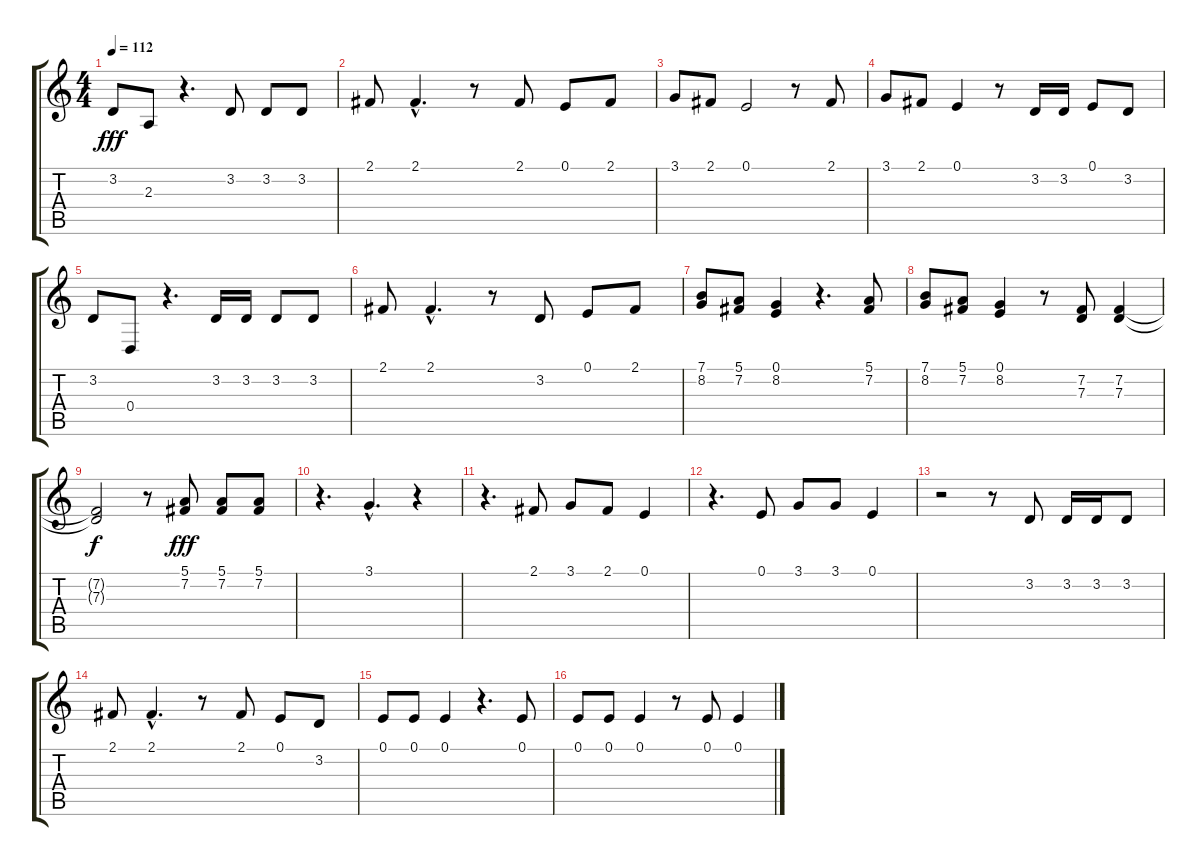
\track "" {instrument altosax}
\staff {score tabs}
\tuning (E4 B3 G3 D3 A2 E2) {hide}
\ts (4 4)
\tempo 112
\clef g2
\ks c
3.2.8{dy fff} 2.3.8 r.4{d} 3.2.8 3.2.8 3.2.8 |
2.1.8 2.1{hac}.4{d} r.8 2.1.8 0.1.8 2.1.8 |
3.1.8 2.1.8 0.1.2 r.8 2.1.8 |
3.1.8 2.1.8 0.1.4 r.8 3.2.16 3.2.16 0.1.8 3.2.8 |
3.2.8 0.4.8 r.4{d} 3.2.16 3.2.16 3.2.8 3.2.8 |
2.1.8 2.1{hac}.4{d} r.8 3.2.8 0.1.8 2.1.8 |
(7.1 8.2).8 (5.1 7.2).8 (0.1 8.2).4 r.4{d} (5.1 7.2).8 |
(7.1 8.2).8 (5.1 7.2).8 (0.1 8.2).4 r.8 (7.2 7.3).8 (7.2 7.3).4 |
(7.2{t} 7.3{t}).2{dy f} r.8 (5.1 7.2).8{dy fff} (5.1 7.2).8 (5.1 7.2).8 |
r.4{d} 3.1{hac}.4{d} r.4 |
r.4{d} 2.1.8 3.1.8 2.1.8 0.1.4 |
r.4{d} 0.1.8 3.1.8 3.1.8 0.1.4 |
r.2 r.8 3.2.8 3.2.16 3.2.16 3.2.8 |
2.1.8 2.1{hac}.4{d} r.8 2.1.8 0.1.8 3.2.8 |
0.1.8 0.1.8 0.1.4 r.4{d} 0.1.8 |
0.1.8 0.1.8 0.1.4 r.8 0.1.8 0.1.4
